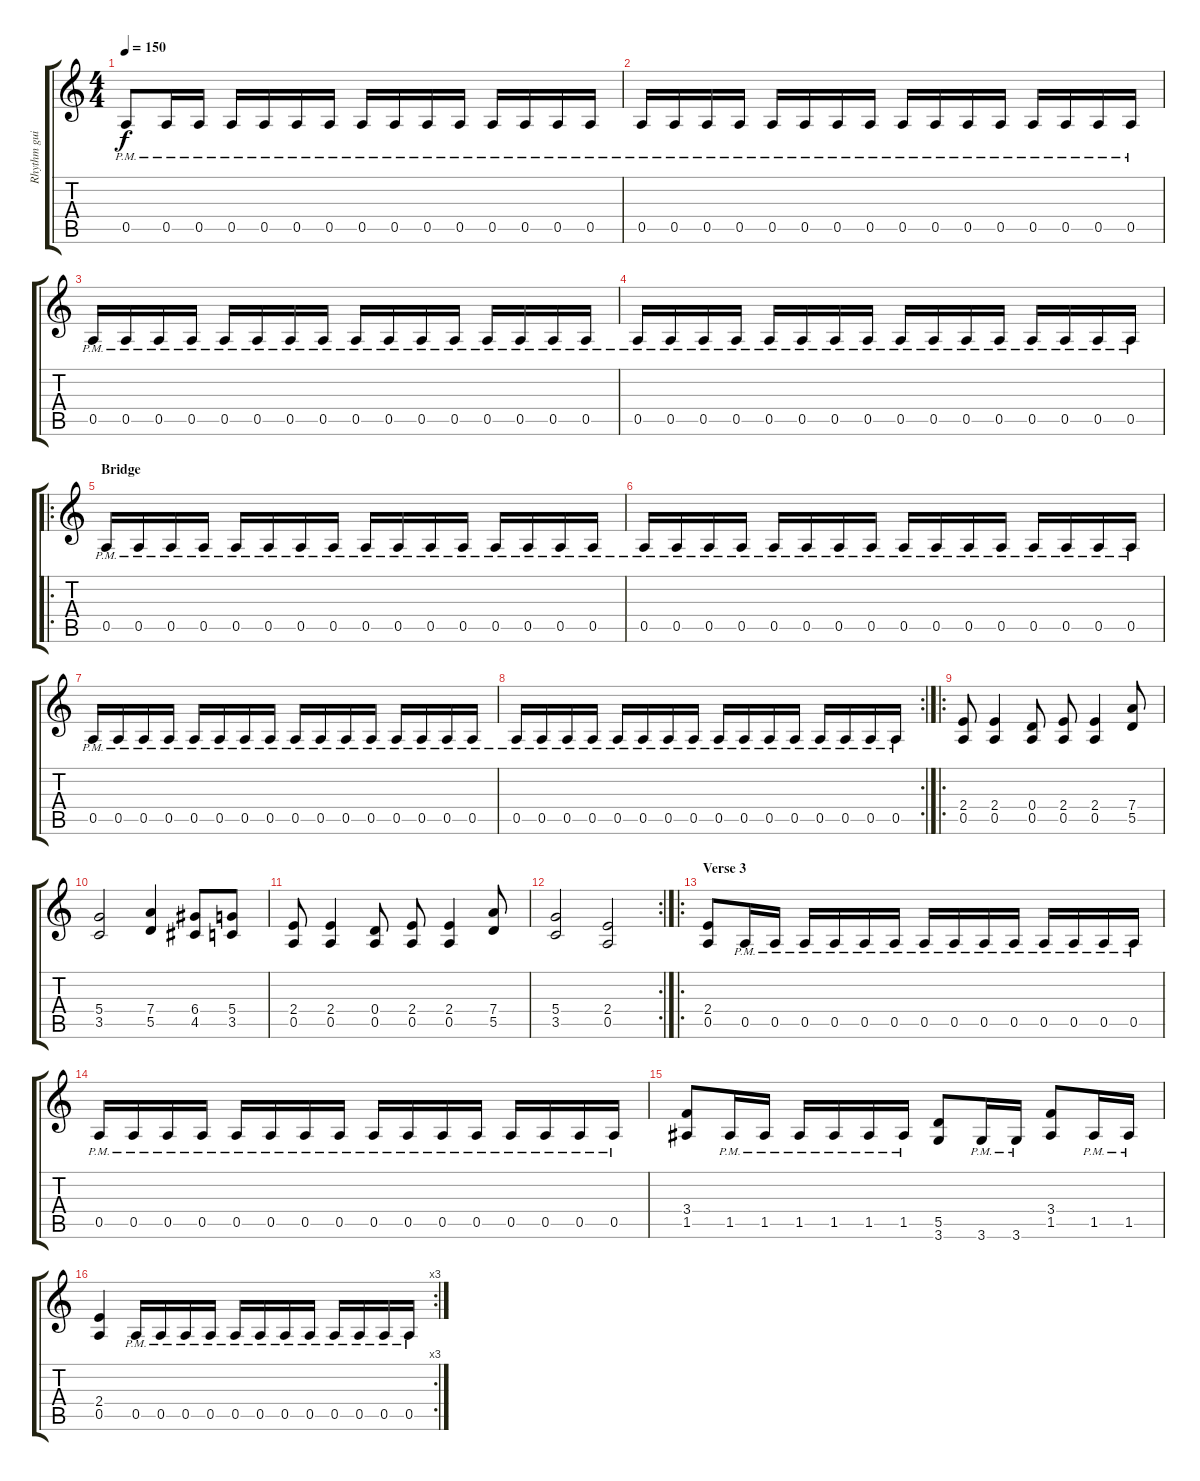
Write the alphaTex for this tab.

\track ("Rhythm guitar" "Rhythm gui") {instrument distortionguitar}
\staff {score tabs}
\tuning (E4 B3 G3 D3 A2 E2) {hide}
\ts (4 4)
\tempo 150
\clef g2
\ks c
0.5{pm}.8{dy f} 0.5{pm}.16 0.5{pm}.16 0.5{pm}.16 0.5{pm}.16 0.5{pm}.16 0.5{pm}.16 0.5{pm}.16 0.5{pm}.16 0.5{pm}.16 0.5{pm}.16 0.5{pm}.16 0.5{pm}.16 0.5{pm}.16 0.5{pm}.16 |
0.5{pm}.16 0.5{pm}.16 0.5{pm}.16 0.5{pm}.16 0.5{pm}.16 0.5{pm}.16 0.5{pm}.16 0.5{pm}.16 0.5{pm}.16 0.5{pm}.16 0.5{pm}.16 0.5{pm}.16 0.5{pm}.16 0.5{pm}.16 0.5{pm}.16 0.5{pm}.16 |
0.5{pm}.16 0.5{pm}.16 0.5{pm}.16 0.5{pm}.16 0.5{pm}.16 0.5{pm}.16 0.5{pm}.16 0.5{pm}.16 0.5{pm}.16 0.5{pm}.16 0.5{pm}.16 0.5{pm}.16 0.5{pm}.16 0.5{pm}.16 0.5{pm}.16 0.5{pm}.16 |
0.5{pm}.16 0.5{pm}.16 0.5{pm}.16 0.5{pm}.16 0.5{pm}.16 0.5{pm}.16 0.5{pm}.16 0.5{pm}.16 0.5{pm}.16 0.5{pm}.16 0.5{pm}.16 0.5{pm}.16 0.5{pm}.16 0.5{pm}.16 0.5{pm}.16 0.5{pm}.16 |
\ro
\section ("" "Bridge")
0.5{pm}.16 0.5{pm}.16 0.5{pm}.16 0.5{pm}.16 0.5{pm}.16 0.5{pm}.16 0.5{pm}.16 0.5{pm}.16 0.5{pm}.16 0.5{pm}.16 0.5{pm}.16 0.5{pm}.16 0.5{pm}.16 0.5{pm}.16 0.5{pm}.16 0.5{pm}.16 |
0.5{pm}.16 0.5{pm}.16 0.5{pm}.16 0.5{pm}.16 0.5{pm}.16 0.5{pm}.16 0.5{pm}.16 0.5{pm}.16 0.5{pm}.16 0.5{pm}.16 0.5{pm}.16 0.5{pm}.16 0.5{pm}.16 0.5{pm}.16 0.5{pm}.16 0.5{pm}.16 |
0.5{pm}.16 0.5{pm}.16 0.5{pm}.16 0.5{pm}.16 0.5{pm}.16 0.5{pm}.16 0.5{pm}.16 0.5{pm}.16 0.5{pm}.16 0.5{pm}.16 0.5{pm}.16 0.5{pm}.16 0.5{pm}.16 0.5{pm}.16 0.5{pm}.16 0.5{pm}.16 |
\rc 2
0.5{pm}.16 0.5{pm}.16 0.5{pm}.16 0.5{pm}.16 0.5{pm}.16 0.5{pm}.16 0.5{pm}.16 0.5{pm}.16 0.5{pm}.16 0.5{pm}.16 0.5{pm}.16 0.5{pm}.16 0.5{pm}.16 0.5{pm}.16 0.5{pm}.16 0.5{pm}.16 |
\ro
(2.4 0.5).8 (2.4 0.5).4 (0.4 0.5).8 (2.4 0.5).8 (2.4 0.5).4 (7.4 5.5).8 |
(5.4 3.5).2 (7.4 5.5).4 (6.4 4.5).8 (5.4 3.5).8 |
(2.4 0.5).8 (2.4 0.5).4 (0.4 0.5).8 (2.4 0.5).8 (2.4 0.5).4 (7.4 5.5).8 |
\rc 2
(5.4 3.5).2 (2.4 0.5).2 |
\ro
\section ("" "Verse 3")
(2.4 0.5).8 0.5{pm}.16 0.5{pm}.16 0.5{pm}.16 0.5{pm}.16 0.5{pm}.16 0.5{pm}.16 0.5{pm}.16 0.5{pm}.16 0.5{pm}.16 0.5{pm}.16 0.5{pm}.16 0.5{pm}.16 0.5{pm}.16 0.5{pm}.16 |
0.5{pm}.16 0.5{pm}.16 0.5{pm}.16 0.5{pm}.16 0.5{pm}.16 0.5{pm}.16 0.5{pm}.16 0.5{pm}.16 0.5{pm}.16 0.5{pm}.16 0.5{pm}.16 0.5{pm}.16 0.5{pm}.16 0.5{pm}.16 0.5{pm}.16 0.5{pm}.16 |
(3.4 1.5).8 1.5{pm}.16 1.5{pm}.16 1.5{pm}.16 1.5{pm}.16 1.5{pm}.16 1.5{pm}.16 (5.5 3.6).8 3.6{pm}.16 3.6{pm}.16 (3.4 1.5).8 1.5{pm}.16 1.5{pm}.16 |
\rc 3
(2.4 0.5).4 0.5{pm}.16 0.5{pm}.16 0.5{pm}.16 0.5{pm}.16 0.5{pm}.16 0.5{pm}.16 0.5{pm}.16 0.5{pm}.16 0.5{pm}.16 0.5{pm}.16 0.5{pm}.16 0.5{pm}.16
